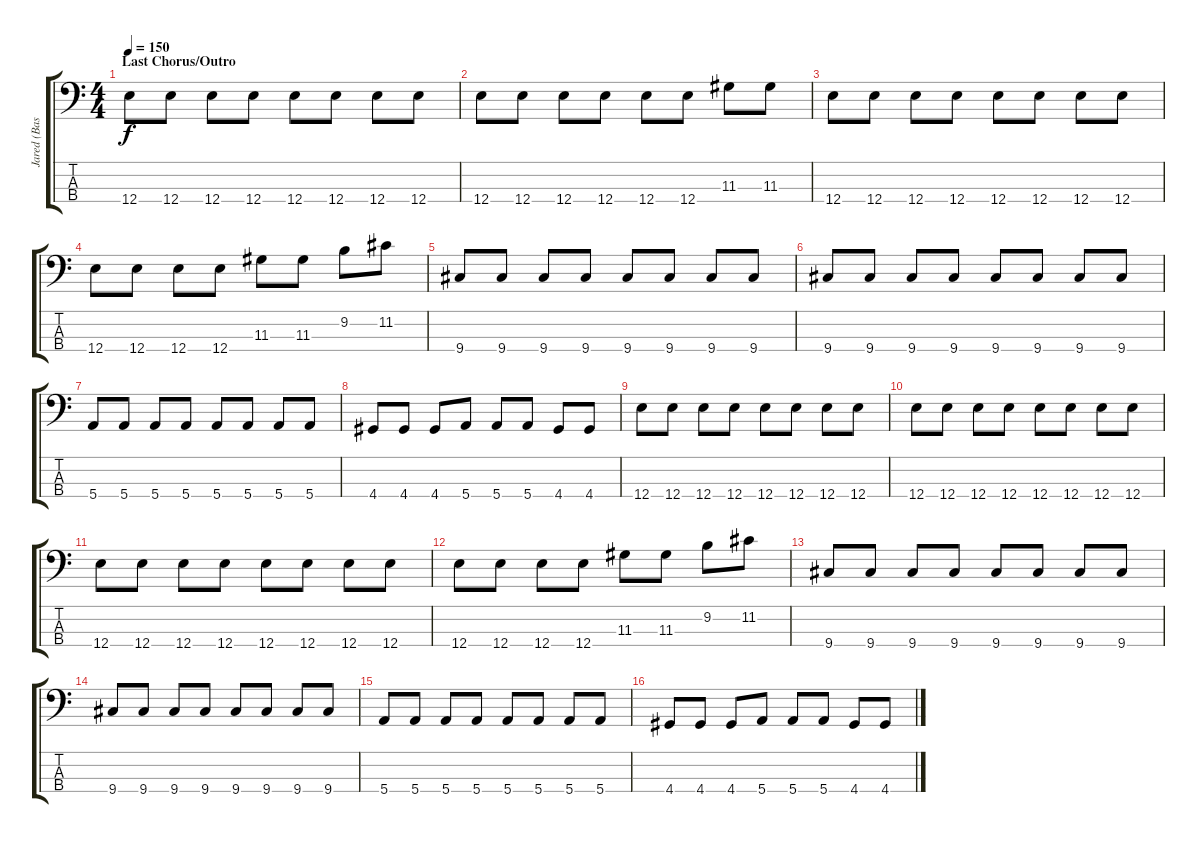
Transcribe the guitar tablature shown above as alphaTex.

\track ("Jared (Bass)" "Jared (Bas") {instrument electricbasspick}
\staff {score tabs}
\tuning (G2 D2 A1 E1) {hide}
\ts (4 4)
\section ("" "Last Chorus/Outro")
\tempo 150
\clef f4
\ks c
12.4.8{dy f} 12.4.8 12.4.8 12.4.8 12.4.8 12.4.8 12.4.8 12.4.8 |
12.4.8 12.4.8 12.4.8 12.4.8 12.4.8 12.4.8 11.3.8 11.3.8 |
12.4.8 12.4.8 12.4.8 12.4.8 12.4.8 12.4.8 12.4.8 12.4.8 |
12.4.8 12.4.8 12.4.8 12.4.8 11.3.8 11.3.8 9.2.8 11.2.8 |
9.4.8 9.4.8 9.4.8 9.4.8 9.4.8 9.4.8 9.4.8 9.4.8 |
9.4.8 9.4.8 9.4.8 9.4.8 9.4.8 9.4.8 9.4.8 9.4.8 |
5.4.8 5.4.8 5.4.8 5.4.8 5.4.8 5.4.8 5.4.8 5.4.8 |
4.4.8 4.4.8 4.4.8 5.4.8 5.4.8 5.4.8 4.4.8 4.4.8 |
12.4.8 12.4.8 12.4.8 12.4.8 12.4.8 12.4.8 12.4.8 12.4.8 |
12.4.8 12.4.8 12.4.8 12.4.8 12.4.8 12.4.8 12.4.8 12.4.8 |
12.4.8 12.4.8 12.4.8 12.4.8 12.4.8 12.4.8 12.4.8 12.4.8 |
12.4.8 12.4.8 12.4.8 12.4.8 11.3.8 11.3.8 9.2.8 11.2.8 |
9.4.8 9.4.8 9.4.8 9.4.8 9.4.8 9.4.8 9.4.8 9.4.8 |
9.4.8 9.4.8 9.4.8 9.4.8 9.4.8 9.4.8 9.4.8 9.4.8 |
5.4.8 5.4.8 5.4.8 5.4.8 5.4.8 5.4.8 5.4.8 5.4.8 |
4.4.8 4.4.8 4.4.8 5.4.8 5.4.8 5.4.8 4.4.8 4.4.8
